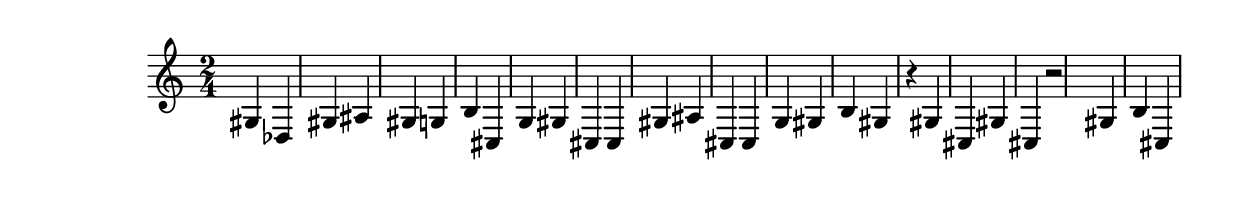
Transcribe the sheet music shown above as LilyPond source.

\version "2.22.2" 
{
\relative
\time 2/4
\clef "treble"
gis4
des4
gis4
ais4
gis4
g4
b4
cis4
g4
gis4
cis4
cis4
gis4
ais4
cis4
cis4
g4
gis4
b4
gis4
r4
gis4
cis4
gis4
cis4
r2
gis4
b4
cis4
}